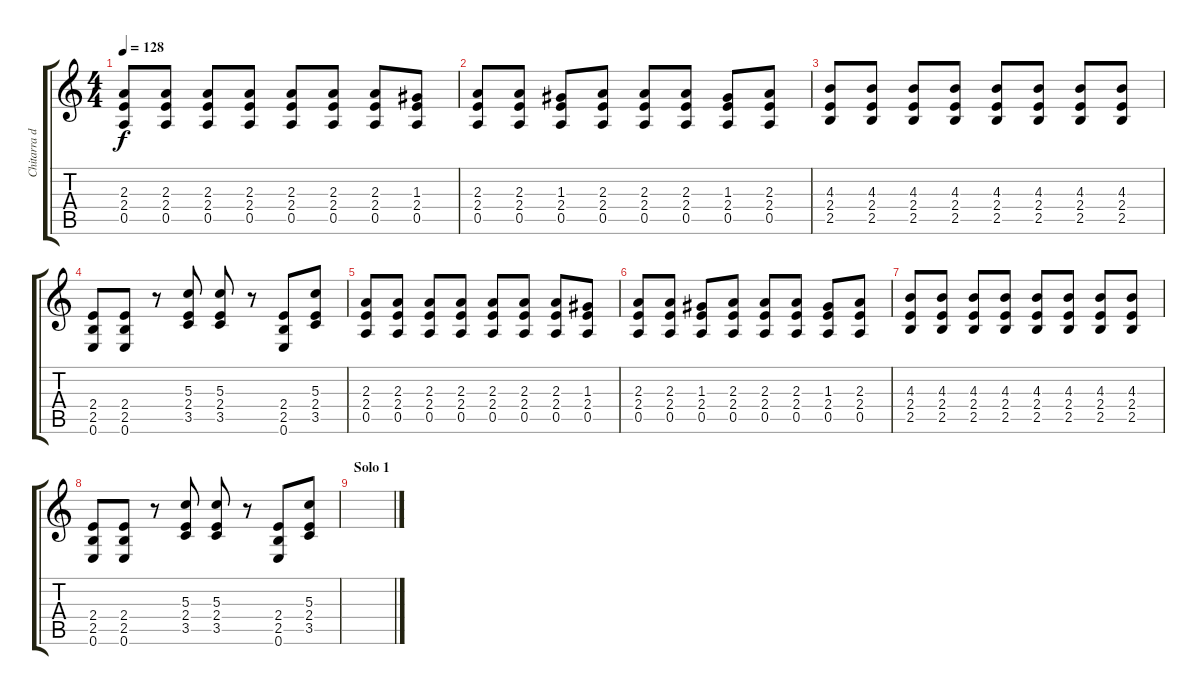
\track ("Chitarra distorta" "Chitarra d") {instrument overdrivenguitar}
\staff {score tabs}
\tuning (E4 B3 G3 D3 A2 E2) {hide}
\ts (4 4)
\tempo 128
\clef g2
\ks c
(2.3 2.4 0.5).8{dy f} (2.3 2.4 0.5).8 (2.3 2.4 0.5).8 (2.3 2.4 0.5).8 (2.3 2.4 0.5).8 (2.3 2.4 0.5).8 (2.3 2.4 0.5).8 (1.3 2.4 0.5).8 |
(2.3 2.4 0.5).8 (2.3 2.4 0.5).8 (1.3 2.4 0.5).8 (2.3 2.4 0.5).8 (2.3 2.4 0.5).8 (2.3 2.4 0.5).8 (1.3 2.4 0.5).8 (2.3 2.4 0.5).8 |
(4.3 2.4 2.5).8 (4.3 2.4 2.5).8 (4.3 2.4 2.5).8 (4.3 2.4 2.5).8 (4.3 2.4 2.5).8 (4.3 2.4 2.5).8 (4.3 2.4 2.5).8 (4.3 2.4 2.5).8 |
(2.4 2.5 0.6).8 (2.4 2.5 0.6).8 r.8 (5.3 2.4 3.5).8 (5.3 2.4 3.5).8 r.8 (2.4 2.5 0.6).8 (5.3 2.4 3.5).8 |
(2.3 2.4 0.5).8 (2.3 2.4 0.5).8 (2.3 2.4 0.5).8 (2.3 2.4 0.5).8 (2.3 2.4 0.5).8 (2.3 2.4 0.5).8 (2.3 2.4 0.5).8 (1.3 2.4 0.5).8 |
(2.3 2.4 0.5).8 (2.3 2.4 0.5).8 (1.3 2.4 0.5).8 (2.3 2.4 0.5).8 (2.3 2.4 0.5).8 (2.3 2.4 0.5).8 (1.3 2.4 0.5).8 (2.3 2.4 0.5).8 |
(4.3 2.4 2.5).8 (4.3 2.4 2.5).8 (4.3 2.4 2.5).8 (4.3 2.4 2.5).8 (4.3 2.4 2.5).8 (4.3 2.4 2.5).8 (4.3 2.4 2.5).8 (4.3 2.4 2.5).8 |
(2.4 2.5 0.6).8 (2.4 2.5 0.6).8 r.8 (5.3 2.4 3.5).8 (5.3 2.4 3.5).8 r.8 (2.4 2.5 0.6).8 (5.3 2.4 3.5).8 |
\section ("" "Solo 1")
